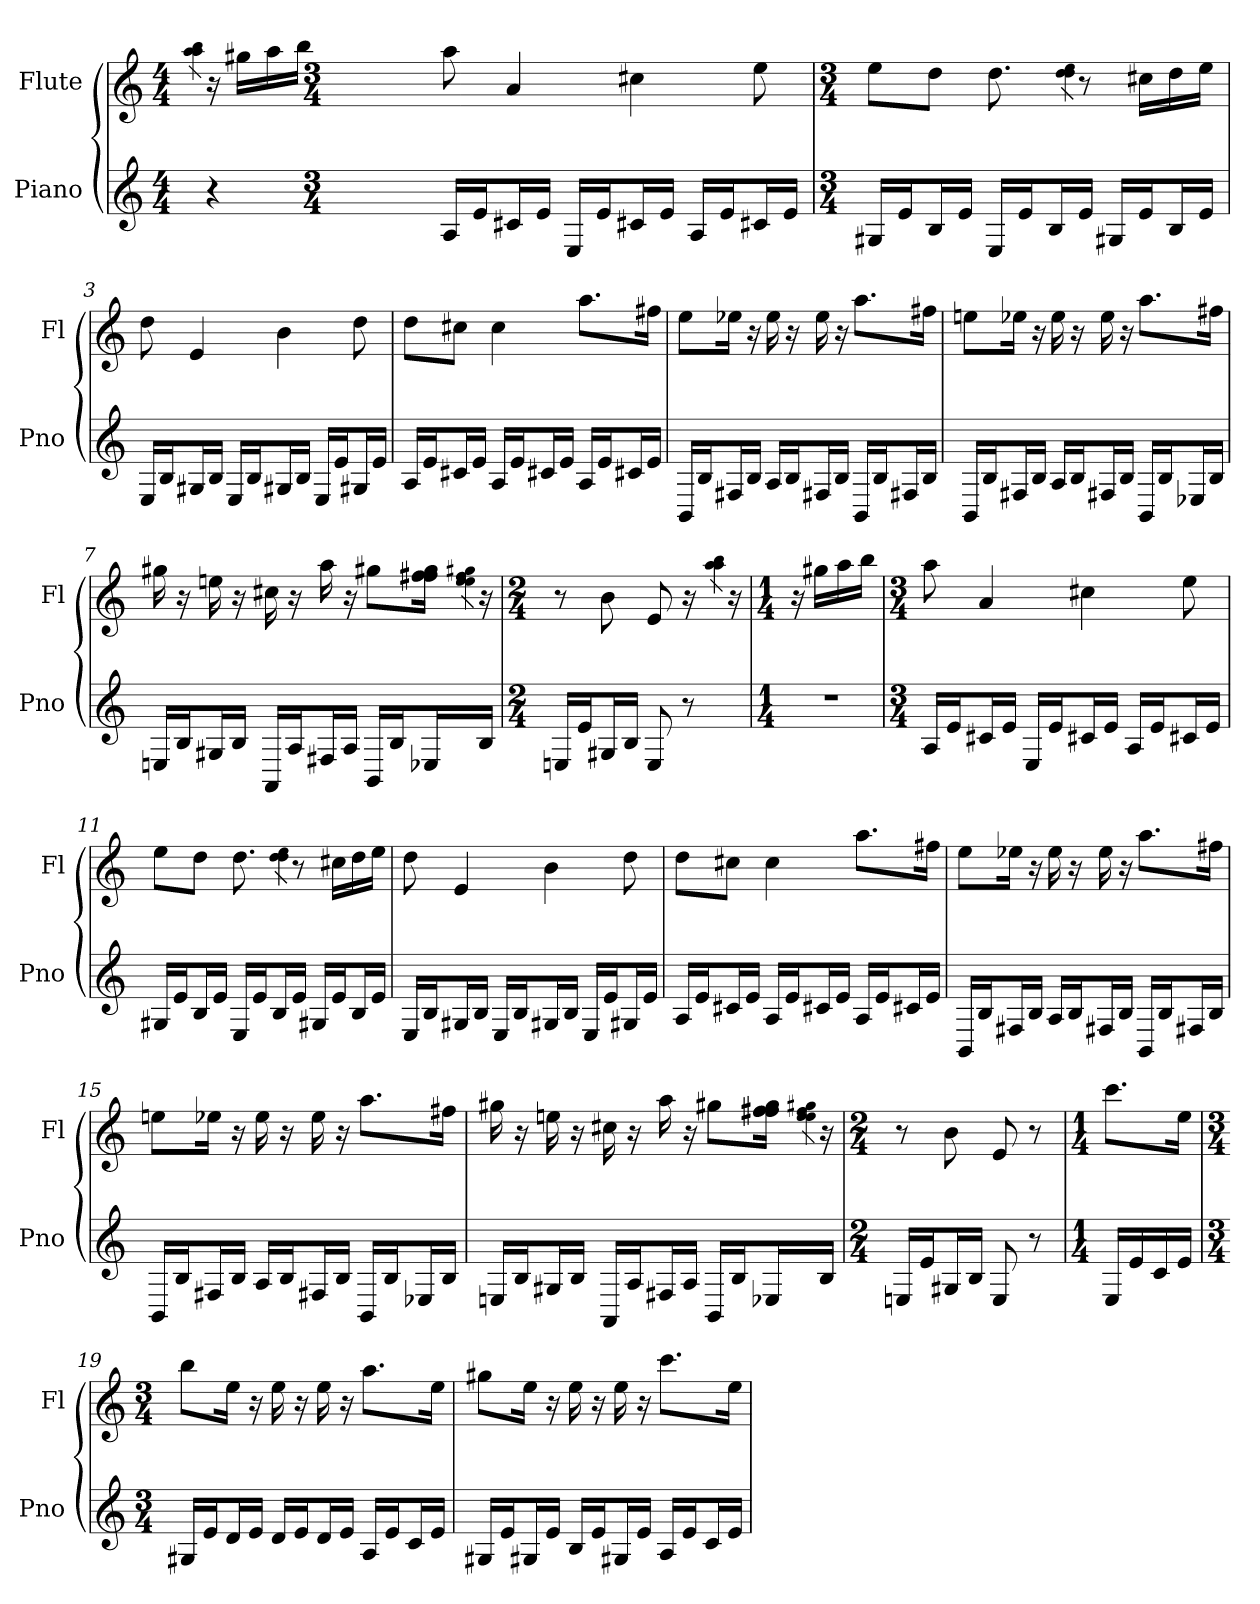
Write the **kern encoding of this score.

**kern	**kern
*part2	*part1
*staff2	*staff1
*I"Piano	*I"Flute
*I'Pno	*I'Fl
*clefG2	*clefG2
*M4/4	*M4/4
*MM98	*MM98
=1	=1
.	4qaa 4qbb 4qaa
4r	16r
.	16gg#X\LL
.	16aa\
.	16bb\JJ
*M3/4	*M3/4
16A/LL	8aa
16e/J	.
16c#X/L	4a
16e/JJ	.
16E/LL	.
16e/J	.
16c#X/L	4cc#X
16e/JJ	.
16A/LL	.
16e/J	.
16c#X/L	8ee
16e/JJ	.
=2	=2
*M3/4	*M3/4
16G#X/LL	8ee\L
16e/J	.
16B/L	8dd\J
16e/JJ	.
16E/LL	8.dd
16e/J	.
16B/L	.
.	4qdd 4qee 4qdd
16e/JJ	8r
16G#X/LL	.
16e/J	16cc#X\LL
16B/L	16dd\
16e/JJ	16ee\JJ
=3	=3
16E/LL	8dd
16B/J	.
16G#X/L	4e
16B/JJ	.
16E/LL	.
16B/J	.
16G#X/L	4b
16B/JJ	.
16E/LL	.
16e/J	.
16G#X/L	8dd
16e/JJ	.
=4	=4
16A/LL	8dd\L
16e/J	.
16c#X/L	8cc#X\J
16e/JJ	.
16A/LL	4cc#
16e/J	.
16c#X/L	.
16e/JJ	.
16A/LL	8.aa\L
16e/J	.
16c#X/L	.
16e/JJ	16ff#X\Jk
=5	=5
16BB/LL	8ee\L
16B/J	.
16F#X/L	16ee-X\Jk
16B/JJ	16r
16A/LL	16ee-
16B/J	16r
16F#X/L	16ee-
16B/JJ	16r
16BB/LL	8.aa\L
16B/J	.
16F#X/L	.
16B/JJ	16ff#X\Jk
=6	=6
16BB/LL	8een\L
16B/J	.
16F#X/L	16ee-X\Jk
16B/JJ	16r
16A/LL	16ee-
16B/J	16r
16F#X/L	16ee-
16B/JJ	16r
16BB/LL	8.aa\L
16B/J	.
16E-X/L	.
16B/JJ	16ff#X\Jk
=7	=7
16En/LL	16gg#X
16B/J	16r
16G#X/L	16een
16B/JJ	16r
16AA/LL	16cc#X
16A/J	16r
16F#X/L	16aa
16A/JJ	16r
16BB/LL	8gg#X\L
16B/J	.
16E-X/L	16ff#X\ 16gg# 16ff#XJk
.	4qgg#X 4qee 4qff# 4qee
16B/JJ	16r
=8	=8
*M2/4	*M2/4
16En/LL	8r
16e/J	.
16G#X/L	8b
16B/JJ	.
8E	8e
8r	16r
.	4qaa 4qbb 4qaa
.	16r
=9	=9
*M1/4	*M1/4
4r	16r
.	16gg#X\LL
.	16aa\
.	16bb\JJ
=10	=10
*M3/4	*M3/4
16A/LL	8aa
16e/J	.
16c#X/L	4a
16e/JJ	.
16E/LL	.
16e/J	.
16c#X/L	4cc#X
16e/JJ	.
16A/LL	.
16e/J	.
16c#X/L	8ee
16e/JJ	.
=11	=11
16G#X/LL	8ee\L
16e/J	.
16B/L	8dd\J
16e/JJ	.
16E/LL	8.dd
16e/J	.
16B/L	.
.	4qdd 4qee 4qdd
16e/JJ	8r
16G#X/LL	.
16e/J	16cc#X\LL
16B/L	16dd\
16e/JJ	16ee\JJ
=12	=12
16E/LL	8dd
16B/J	.
16G#X/L	4e
16B/JJ	.
16E/LL	.
16B/J	.
16G#X/L	4b
16B/JJ	.
16E/LL	.
16e/J	.
16G#X/L	8dd
16e/JJ	.
=13	=13
16A/LL	8dd\L
16e/J	.
16c#X/L	8cc#X\J
16e/JJ	.
16A/LL	4cc#
16e/J	.
16c#X/L	.
16e/JJ	.
16A/LL	8.aa\L
16e/J	.
16c#X/L	.
16e/JJ	16ff#X\Jk
=14	=14
16BB/LL	8ee\L
16B/J	.
16F#X/L	16ee-X\Jk
16B/JJ	16r
16A/LL	16ee-
16B/J	16r
16F#X/L	16ee-
16B/JJ	16r
16BB/LL	8.aa\L
16B/J	.
16F#X/L	.
16B/JJ	16ff#X\Jk
=15	=15
16BB/LL	8een\L
16B/J	.
16F#X/L	16ee-X\Jk
16B/JJ	16r
16A/LL	16ee-
16B/J	16r
16F#X/L	16ee-
16B/JJ	16r
16BB/LL	8.aa\L
16B/J	.
16E-X/L	.
16B/JJ	16ff#X\Jk
=16	=16
16En/LL	16gg#X
16B/J	16r
16G#X/L	16een
16B/JJ	16r
16AA/LL	16cc#X
16A/J	16r
16F#X/L	16aa
16A/JJ	16r
16BB/LL	8gg#X\L
16B/J	.
16E-X/L	16ff#X\ 16gg# 16ff#XJk
.	4qgg#X 4qee 4qff# 4qee
16B/JJ	16r
=17	=17
*M2/4	*M2/4
16En/LL	8r
16e/J	.
16G#X/L	8b
16B/JJ	.
8E	8e
8r	8r
=18	=18
*M1/4	*M1/4
16E/LL	8.ccc\L
16e/	.
16c/	.
16e/JJ	16ee\Jk
=19	=19
*M3/4	*M3/4
16G#X/LL	8bb\L
16e/J	.
16d/L	16ee\Jk
16e/JJ	16r
16d/LL	16ee
16e/J	16r
16d/L	16ee
16e/JJ	16r
16A/LL	8.aa\L
16e/J	.
16c/L	.
16e/JJ	16ee\Jk
=20	=20
16G#X/LL	8gg#X\L
16e/J	.
16G#X/L	16ee\Jk
16e/JJ	16r
16B/LL	16ee
16e/J	16r
16G#X/L	16ee
16e/JJ	16r
16A/LL	8.ccc\L
16e/J	.
16c/L	.
16e/JJ	16ee\Jk
=	=
*-	*-
